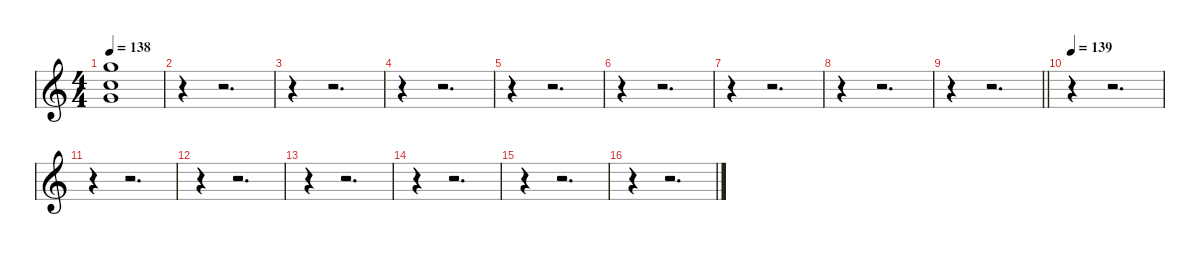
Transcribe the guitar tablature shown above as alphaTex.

\defaultSystemsLayout 4
\hideDynamics
\bracketExtendMode nobrackets
\singleTrackTrackNamePolicy hidden
\multiTrackTrackNamePolicy hidden
\otherSystemsTrackNameOrientation horizontal
\track ("Jamie Meyer" "vln.") {instrument stringensemble1}
\staff {score}
\tuning (E4 C4 G3 C3 G2 C2)
\ts (4 4)
\tempo 138
\clef g2
\ks c
(19.2{t} 17.3{t} 19.4{t}).1{dy f beam Down} |
r.4{beam Down} r.2{d beam Down} |
r.4{beam Down} r.2{d beam Down} |
r.4{beam Down} r.2{d beam Down} |
r.4{beam Down} r.2{d beam Down} |
r.4{beam Down} r.2{d beam Down} |
r.4{beam Down} r.2{d beam Down} |
r.4{beam Down} r.2{d beam Down} |
\barLineRight lightlight
r.4{beam Down} r.2{d beam Down} |
\tempo 139
r.4{beam Down} r.2{d beam Down} |
r.4{beam Down} r.2{d beam Down} |
r.4{beam Down} r.2{d beam Down} |
r.4{beam Down} r.2{d beam Down} |
r.4{beam Down} r.2{d beam Down} |
r.4{beam Down} r.2{d beam Down} |
r.4{beam Down} r.2{d beam Down}
